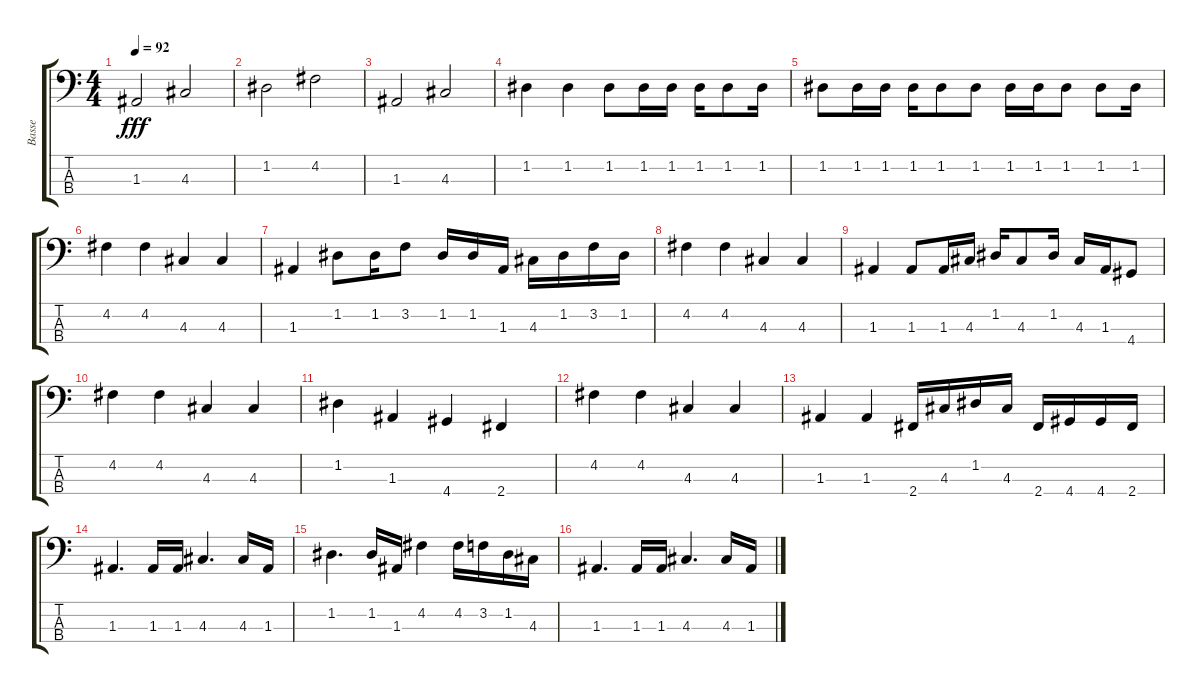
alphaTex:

\track ("Basse" "Basse") {instrument electricbasspick}
\staff {score tabs}
\tuning (G2 D2 A1 E1) {hide}
\ts (4 4)
\tempo 92
\clef f4
\ks c
1.3.2{dy fff} 4.3.2 |
1.2.2 4.2.2 |
1.3.2 4.3.2 |
1.2.4 1.2.4 1.2.8 1.2.16 1.2.16 1.2.16 1.2.8 1.2.16 |
1.2.8 1.2.16 1.2.16 1.2.16 1.2.8 1.2.8 1.2.16 1.2.16 1.2.8 1.2.8 1.2.16 |
4.2.4 4.2.4 4.3.4 4.3.4 |
1.3.4 1.2.8 1.2.16 3.2.8 1.2.16 1.2.16 1.3.16 4.3.16 1.2.16 3.2.16 1.2.16 |
4.2.4 4.2.4 4.3.4 4.3.4 |
1.3.4 1.3.8 1.3.16 4.3.16 1.2.16 4.3.8 1.2.16 4.3.16 1.3.16 4.4.8 |
4.2.4 4.2.4 4.3.4 4.3.4 |
1.2.4 1.3.4 4.4.4 2.4.4 |
4.2.4 4.2.4 4.3.4 4.3.4 |
1.3.4 1.3.4 2.4.16 4.3.16 1.2.16 4.3.16 2.4.16 4.4.16 4.4.16 2.4.16 |
1.3.4{d} 1.3.16 1.3.16 4.3.4{d} 4.3.16 1.3.16 |
1.2.4{d} 1.2.16 1.3.16 4.2.4 4.2.16 3.2.16 1.2.16 4.3.16 |
1.3.4{d} 1.3.16 1.3.16 4.3.4{d} 4.3.16 1.3.16
